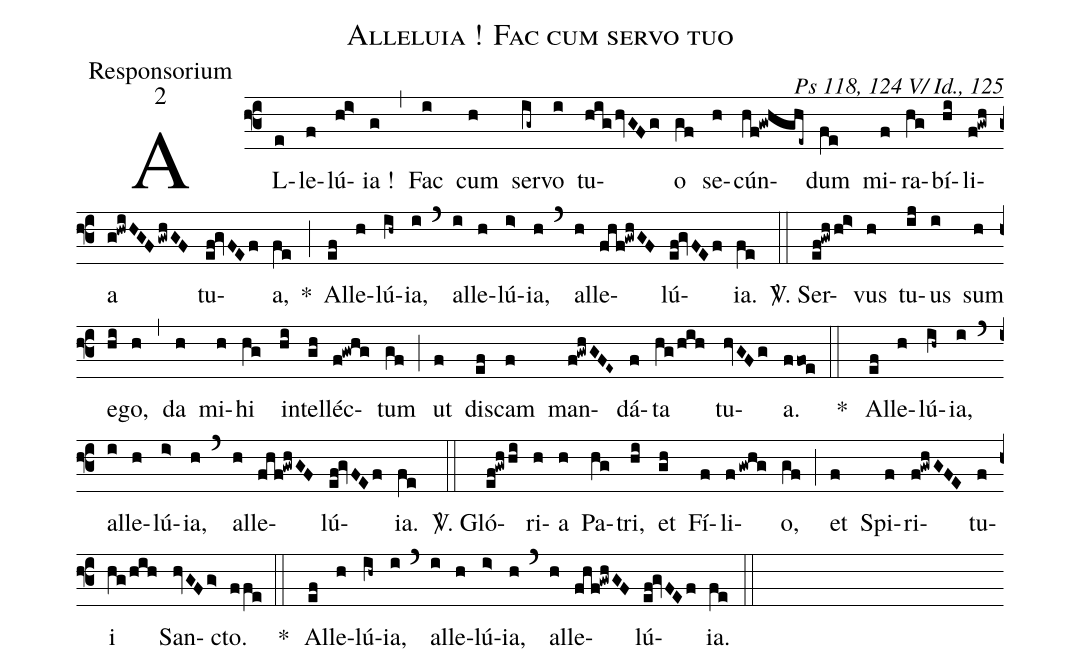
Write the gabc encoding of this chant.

name:Alleluia ! Fac cum servo tuo;
office-part:Responsorium;
mode:2;
commentary:Ps 118, 124 V/ Id., 125;
%%
(f3)AL(e)le(f)lú(hi>)ia !(g) (,) Fac(i) cum(h) ser(ig~)vo(i) tu(hig/hvGFg)o(gf) se(h)cún(hf!gwhghe~)dum(fe) mi(f)ra(hg)bí(hi)li(f!gwh)a(g!hwiHGF/gwhGF) tu(ef!gvFEf)a,(fe) *(;) Al(ef)le(h)lú(ih~)ia,(i) (`) al(i)le(h)lú(i>)ia,(h) (`) al(h)le(fhf!gwhGF)lú(ef!gvFEf)ia.(fe) (::)

<sp>V/</sp>. Ser(ef!gwhhi>)vus(h) tu(ij)us(i) sum(h) e(hi)go,(h) (,) da(h) mi(h)hi(hg) in(hi)tel(gh)léc(f!gwhg)tum(gf) (;) ut(f) dis(ef)cam(f) man(f!gwhGFE~)dá(f)ta(hg/hih) tu(hvGFg)a.(ffoe) (::)
*() Al(ef)le(h)lú(ih~)ia,(i) (`) al(i)le(h)lú(i>)ia,(h) (`) al(h)le(fhf!gwhGF)lú(ef!gvFEf)ia.(fe) (::)

<sp>V/</sp>. Gló(ef!gwh/hi)ri(h)a(h) Pa(hg)tri,(hi) et(gh) Fí(f)li(fgwhg)o,(gf) (;)et(f) Spi(f)ri(f!gwhG!FE)tu(f)i(hg/hih) San(hvGFg>)cto.(ffe) (::)
*() Al(ef)le(h)lú(ih~)ia,(i) (`) al(i)le(h)lú(i>)ia,(h) (`) al(h)le(fhf!gwhGF)lú(ef!gvFEf)ia.(fe) (::)
